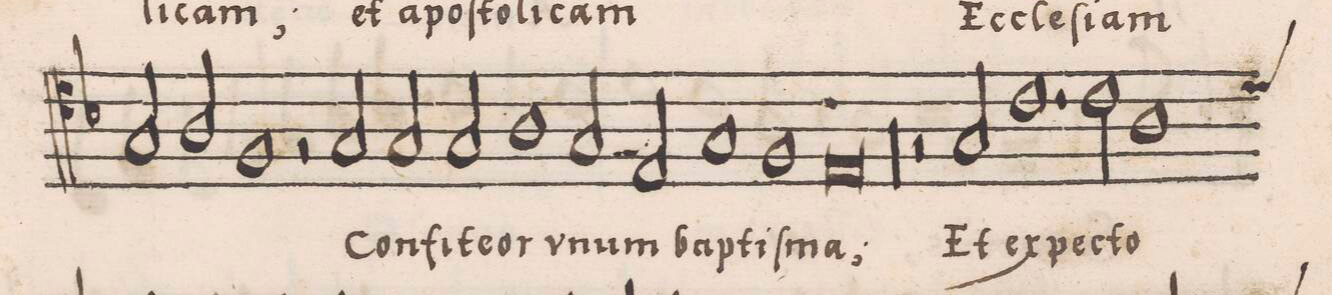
**kern	**text
*I"CANTVS	*
*clefC4	*
*k[b-]	*
*met(C|)	*
*M2/1	*
2G/	.
2A/	.
1F	.
=156-	=156-
2r	.
2G/	Con-
2G/	-fi-
2G/	-te-
=157-	=157-
1A	-or
2G/	v-
2E/	-num
=158-	=158-
1G	bap-
1F	-tiſ-
=159-	=159-
0E	-ma;
=160-	=160-
00r	.
=161-	=161-
=162-	=162-
2r	.
2G/	Et
1.c	ex-
=163-	=163-
2c\	-pec-
1A	-to
*custos:d	*
=164-	=164-
*-	*-
